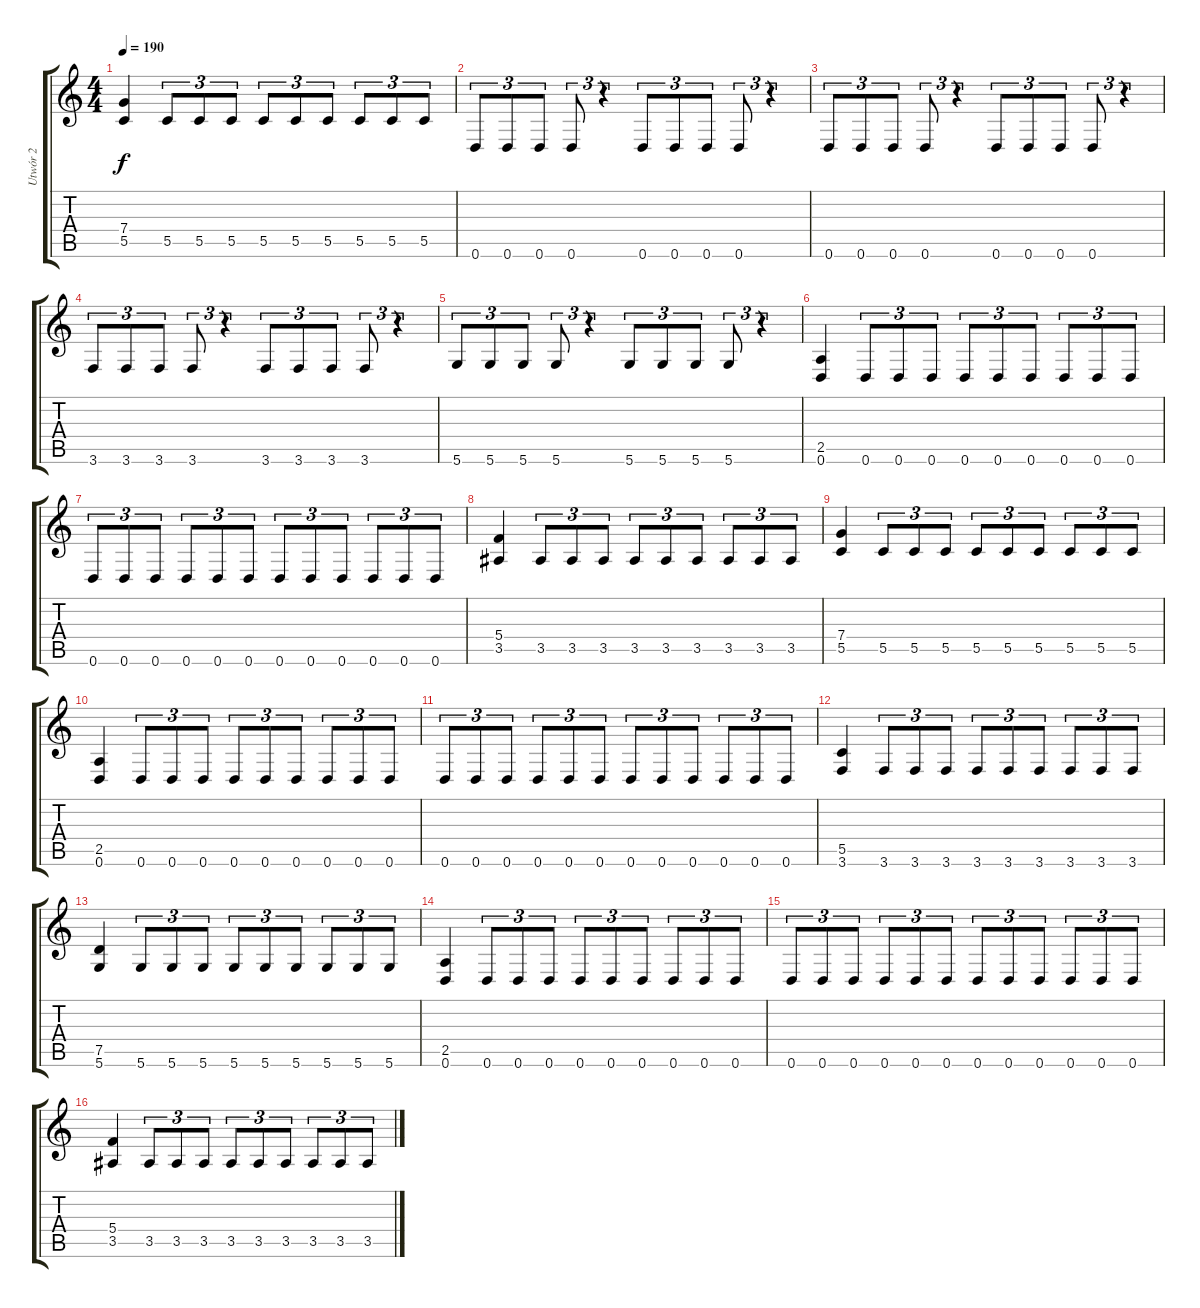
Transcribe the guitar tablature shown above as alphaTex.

\track ("Utwór 2" "Utwór 2") {instrument distortionguitar}
\staff {score tabs}
\tuning (D4 A3 F3 C3 G2 D2) {hide}
\ts (4 4)
\tempo 190
\clef g2
\ks c
(7.4 5.5).4{dy f} 5.5.8{tu (3 2)} 5.5.8{tu (3 2)} 5.5.8{tu (3 2)} 5.5.8{tu (3 2)} 5.5.8{tu (3 2)} 5.5.8{tu (3 2)} 5.5.8{tu (3 2)} 5.5.8{tu (3 2)} 5.5.8{tu (3 2)} |
0.6.8{tu (3 2)} 0.6.8{tu (3 2)} 0.6.8{tu (3 2)} 0.6.8{tu (3 2)} r.4{tu (3 2)} 0.6.8{tu (3 2)} 0.6.8{tu (3 2)} 0.6.8{tu (3 2)} 0.6.8{tu (3 2)} r.4{tu (3 2)} |
0.6.8{tu (3 2)} 0.6.8{tu (3 2)} 0.6.8{tu (3 2)} 0.6.8{tu (3 2)} r.4{tu (3 2)} 0.6.8{tu (3 2)} 0.6.8{tu (3 2)} 0.6.8{tu (3 2)} 0.6.8{tu (3 2)} r.4{tu (3 2)} |
3.6.8{tu (3 2)} 3.6.8{tu (3 2)} 3.6.8{tu (3 2)} 3.6.8{tu (3 2)} r.4{tu (3 2)} 3.6.8{tu (3 2)} 3.6.8{tu (3 2)} 3.6.8{tu (3 2)} 3.6.8{tu (3 2)} r.4{tu (3 2)} |
5.6.8{tu (3 2)} 5.6.8{tu (3 2)} 5.6.8{tu (3 2)} 5.6.8{tu (3 2)} r.4{tu (3 2)} 5.6.8{tu (3 2)} 5.6.8{tu (3 2)} 5.6.8{tu (3 2)} 5.6.8{tu (3 2)} r.4{tu (3 2)} |
(2.5 0.6).4 0.6.8{tu (3 2)} 0.6.8{tu (3 2)} 0.6.8{tu (3 2)} 0.6.8{tu (3 2)} 0.6.8{tu (3 2)} 0.6.8{tu (3 2)} 0.6.8{tu (3 2)} 0.6.8{tu (3 2)} 0.6.8{tu (3 2)} |
0.6.8{tu (3 2)} 0.6.8{tu (3 2)} 0.6.8{tu (3 2)} 0.6.8{tu (3 2)} 0.6.8{tu (3 2)} 0.6.8{tu (3 2)} 0.6.8{tu (3 2)} 0.6.8{tu (3 2)} 0.6.8{tu (3 2)} 0.6.8{tu (3 2)} 0.6.8{tu (3 2)} 0.6.8{tu (3 2)} |
(5.4 3.5).4 3.5.8{tu (3 2)} 3.5.8{tu (3 2)} 3.5.8{tu (3 2)} 3.5.8{tu (3 2)} 3.5.8{tu (3 2)} 3.5.8{tu (3 2)} 3.5.8{tu (3 2)} 3.5.8{tu (3 2)} 3.5.8{tu (3 2)} |
(7.4 5.5).4 5.5.8{tu (3 2)} 5.5.8{tu (3 2)} 5.5.8{tu (3 2)} 5.5.8{tu (3 2)} 5.5.8{tu (3 2)} 5.5.8{tu (3 2)} 5.5.8{tu (3 2)} 5.5.8{tu (3 2)} 5.5.8{tu (3 2)} |
(2.5 0.6).4 0.6.8{tu (3 2)} 0.6.8{tu (3 2)} 0.6.8{tu (3 2)} 0.6.8{tu (3 2)} 0.6.8{tu (3 2)} 0.6.8{tu (3 2)} 0.6.8{tu (3 2)} 0.6.8{tu (3 2)} 0.6.8{tu (3 2)} |
0.6.8{tu (3 2)} 0.6.8{tu (3 2)} 0.6.8{tu (3 2)} 0.6.8{tu (3 2)} 0.6.8{tu (3 2)} 0.6.8{tu (3 2)} 0.6.8{tu (3 2)} 0.6.8{tu (3 2)} 0.6.8{tu (3 2)} 0.6.8{tu (3 2)} 0.6.8{tu (3 2)} 0.6.8{tu (3 2)} |
(5.5 3.6).4 3.6.8{tu (3 2)} 3.6.8{tu (3 2)} 3.6.8{tu (3 2)} 3.6.8{tu (3 2)} 3.6.8{tu (3 2)} 3.6.8{tu (3 2)} 3.6.8{tu (3 2)} 3.6.8{tu (3 2)} 3.6.8{tu (3 2)} |
(7.5 5.6).4 5.6.8{tu (3 2)} 5.6.8{tu (3 2)} 5.6.8{tu (3 2)} 5.6.8{tu (3 2)} 5.6.8{tu (3 2)} 5.6.8{tu (3 2)} 5.6.8{tu (3 2)} 5.6.8{tu (3 2)} 5.6.8{tu (3 2)} |
(2.5 0.6).4 0.6.8{tu (3 2)} 0.6.8{tu (3 2)} 0.6.8{tu (3 2)} 0.6.8{tu (3 2)} 0.6.8{tu (3 2)} 0.6.8{tu (3 2)} 0.6.8{tu (3 2)} 0.6.8{tu (3 2)} 0.6.8{tu (3 2)} |
0.6.8{tu (3 2)} 0.6.8{tu (3 2)} 0.6.8{tu (3 2)} 0.6.8{tu (3 2)} 0.6.8{tu (3 2)} 0.6.8{tu (3 2)} 0.6.8{tu (3 2)} 0.6.8{tu (3 2)} 0.6.8{tu (3 2)} 0.6.8{tu (3 2)} 0.6.8{tu (3 2)} 0.6.8{tu (3 2)} |
(5.4 3.5).4 3.5.8{tu (3 2)} 3.5.8{tu (3 2)} 3.5.8{tu (3 2)} 3.5.8{tu (3 2)} 3.5.8{tu (3 2)} 3.5.8{tu (3 2)} 3.5.8{tu (3 2)} 3.5.8{tu (3 2)} 3.5.8{tu (3 2)}
